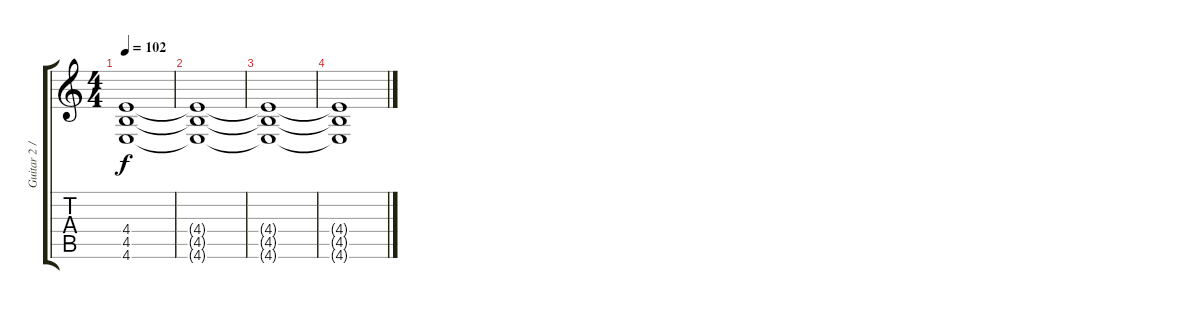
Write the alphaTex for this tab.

\track ("Guitar 2 / Lead" "Guitar 2 /") {instrument distortionguitar}
\staff {score tabs}
\tuning (D4 A3 F3 C3 G2 C2) {hide}
\ts (4 4)
\tempo 102
\clef g2
\ks c
(4.4 4.5 4.6).1{dy f} |
(4.4{t} 4.5{t} 4.6{t}).1 |
(4.4{t} 4.5{t} 4.6{t}).1 |
(4.4{t} 4.5{t} 4.6{t}).1
